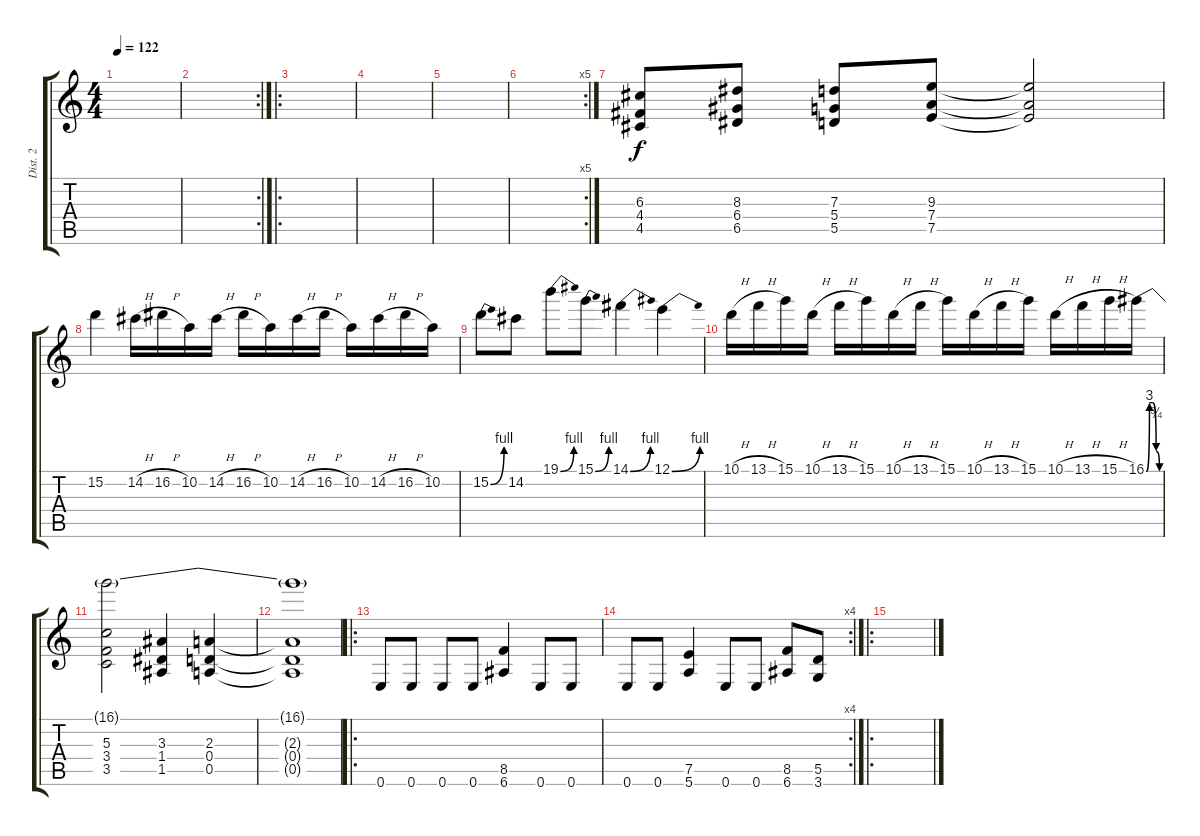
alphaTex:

\track ("Dist. 2" "Dist. 2") {instrument overdrivenguitar}
\staff {score tabs}
\tuning (E4 B3 G3 D3 A2 E2) {hide}
\ts (4 4)
\tempo 122
\clef g2
\ks c
|
\rc 2
|
\ro
|
|
|
\rc 5
|
(6.3 4.4 4.5).8 (8.3 6.4 6.5).8 (7.3 5.4 5.5).8 (9.3 7.4 7.5).8 (9.3{t} 7.4{t} 7.5{t}).2 |
15.2.4{instrument overdrivenguitar} 14.2{h}.16 16.2{h}.16 10.2.16 14.2{h}.16 16.2{h}.16 10.2.16 14.2{h}.16 16.2{h}.16 10.2.16 14.2{h}.16 16.2{h}.16 10.2.16 |
15.2{be (bend 0 0 60 4)}.8 14.2.8 19.1{be (bend 0 0 60 4)}.8 15.1{be (bend 0 0 60 4)}.8 14.1{be (bend 0 0 60 4)}.4 12.1{be (bend 0 0 60 4)}.4 |
10.1{h}.16 13.1{h}.16 15.1.16 10.1{h}.16 13.1{h}.16 15.1.16 10.1{h}.16 13.1{h}.16 15.1.16 10.1{h}.16 13.1{h}.16 15.1.16 10.1{h}.16 13.1{h}.16 15.1{h}.16 16.1{be (custom 0 0 15 12 30 12 45 3 60 0)}.16 |
(16.1{t} 5.3 3.4 3.5).2 (3.3 1.4 1.5).4 (2.3 0.4 0.5).4 |
(16.1{t} 2.3{t} 0.4{t} 0.5{t}).1 |
\ro
0.6.8{instrument distortionguitar} 0.6.8 0.6.8 0.6.8 (8.5 6.6).4 0.6.8 0.6.8 |
\rc 4
0.6.8 0.6.8 (7.5 5.6).4 0.6.8 0.6.8 (8.5 6.6).8 (5.5 3.6).8 |
\ro
